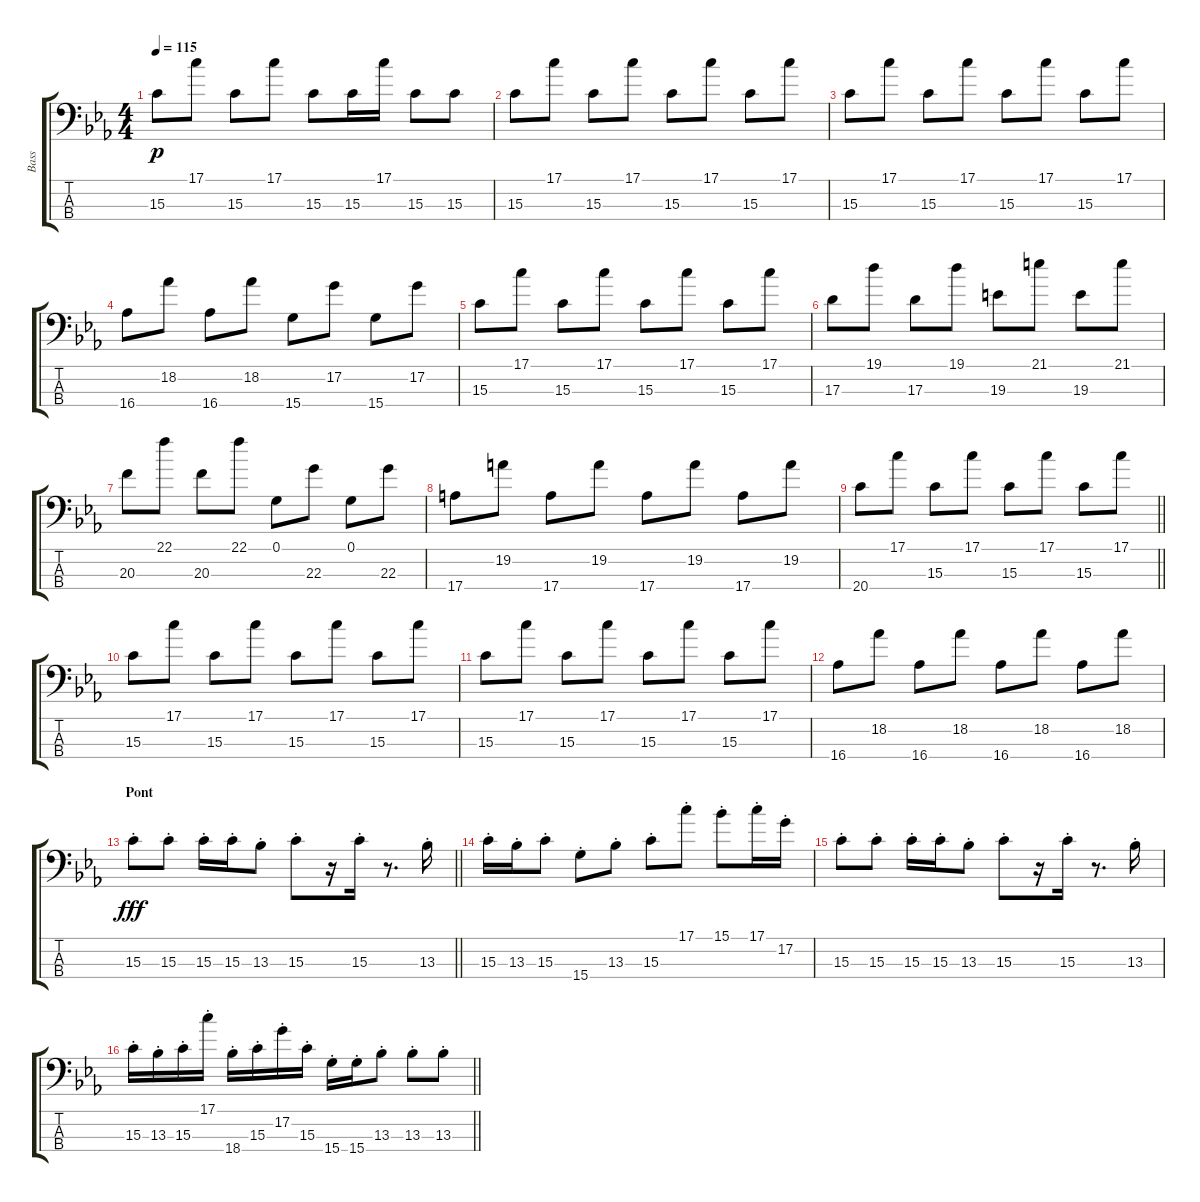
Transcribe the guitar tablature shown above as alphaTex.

\track ("Bass" "Bass") {instrument slapbass1}
\staff {score tabs}
\tuning (G2 D2 A1 E1) {hide}
\ts (4 4)
\tempo 115
\clef f4
\ks eb
15.3.8{dy p} 17.1.8 15.3.8 17.1.8 15.3.8 15.3.16 17.1.16 15.3.8 15.3.8 |
15.3.8 17.1.8 15.3.8 17.1.8 15.3.8 17.1.8 15.3.8 17.1.8 |
15.3.8 17.1.8 15.3.8 17.1.8 15.3.8 17.1.8 15.3.8 17.1.8 |
16.4.8 18.2.8 16.4.8 18.2.8 15.4.8 17.2.8 15.4.8 17.2.8 |
15.3.8 17.1.8 15.3.8 17.1.8 15.3.8 17.1.8 15.3.8 17.1.8 |
17.3.8 19.1.8 17.3.8 19.1.8 19.3.8 21.1.8 19.3.8 21.1.8 |
20.3.8 22.1.8 20.3.8 22.1.8 0.1.8 22.3.8 0.1.8 22.3.8 |
17.4.8 19.2.8 17.4.8 19.2.8 17.4.8 19.2.8 17.4.8 19.2.8 |
\barLineRight lightlight
20.4.8 17.1.8 15.3.8 17.1.8 15.3.8 17.1.8 15.3.8 17.1.8 |
15.3.8 17.1.8 15.3.8 17.1.8 15.3.8 17.1.8 15.3.8 17.1.8 |
15.3.8 17.1.8 15.3.8 17.1.8 15.3.8 17.1.8 15.3.8 17.1.8 |
16.4.8 18.2.8 16.4.8 18.2.8 16.4.8 18.2.8 16.4.8 18.2.8 |
\section ("" "Pont")
\barLineRight lightlight
15.3{st}.8{dy fff} 15.3{st}.8 15.3{st}.16 15.3{st}.16 13.3{st}.8 15.3{st}.8 r.16 15.3{st}.16 r.8{d} 13.3{st}.16 |
15.3{st}.16 13.3{st}.16 15.3{st}.8 15.4{st}.8 13.3{st}.8 15.3{st}.8 17.1{st}.8 15.1{st}.8 17.1{st}.16 17.2{st}.16 |
15.3{st}.8 15.3{st}.8 15.3{st}.16 15.3{st}.16 13.3{st}.8 15.3{st}.8 r.16 15.3{st}.16 r.8{d} 13.3{st}.16 |
\barLineRight lightlight
15.3{st}.16 13.3{st}.16 15.3{st}.16 17.1{st}.16 18.4{st}.16 15.3{st}.16 17.2{st}.16 15.3{st}.16 15.4{st}.16 15.4{st}.16 13.3{st}.8 13.3{st}.8 13.3{st}.8
